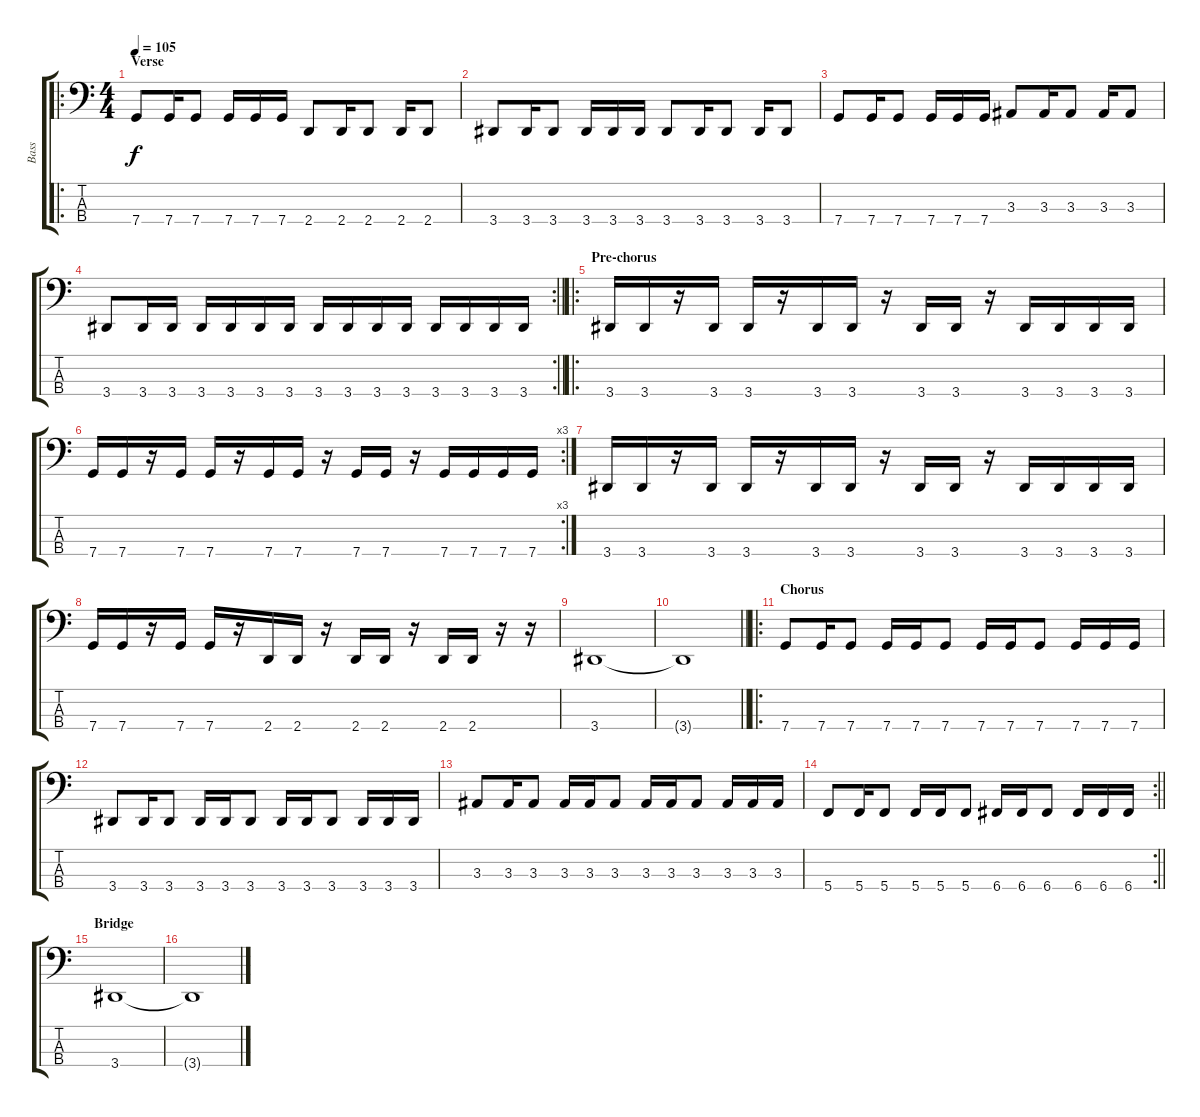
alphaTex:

\track ("Bass" "Bass") {instrument electricbasspick}
\staff {score tabs}
\tuning (F2 C2 G1 C1) {hide}
\ro
\ts (4 4)
\section ("" "Verse")
\tempo 105
\clef f4
\ks c
7.4.8{dy f} 7.4.16 7.4.8 7.4.16 7.4.16 7.4.16 2.4.8 2.4.16 2.4.8 2.4.16 2.4.8 |
3.4.8 3.4.16 3.4.8 3.4.16 3.4.16 3.4.16 3.4.8 3.4.16 3.4.8 3.4.16 3.4.8 |
7.4.8 7.4.16 7.4.8 7.4.16 7.4.16 7.4.16 3.3.8 3.3.16 3.3.8 3.3.16 3.3.8 |
\rc 2
\barLineRight lightlight
3.4.8 3.4.16 3.4.16 3.4.16 3.4.16 3.4.16 3.4.16 3.4.16 3.4.16 3.4.16 3.4.16 3.4.16 3.4.16 3.4.16 3.4.16 |
\ro
\section ("" "Pre-chorus")
3.4.16 3.4.16 r.16 3.4.16 3.4.16 r.16 3.4.16 3.4.16 r.16 3.4.16 3.4.16 r.16 3.4.16 3.4.16 3.4.16 3.4.16 |
\rc 3
7.4.16 7.4.16 r.16 7.4.16 7.4.16 r.16 7.4.16 7.4.16 r.16 7.4.16 7.4.16 r.16 7.4.16 7.4.16 7.4.16 7.4.16 |
3.4.16 3.4.16 r.16 3.4.16 3.4.16 r.16 3.4.16 3.4.16 r.16 3.4.16 3.4.16 r.16 3.4.16 3.4.16 3.4.16 3.4.16 |
7.4.16 7.4.16 r.16 7.4.16 7.4.16 r.16 2.4.16 2.4.16 r.16 2.4.16 2.4.16 r.16 2.4.16 2.4.16 r.16 r.16 |
3.4.1 |
\barLineRight lightlight
3.4{t}.1 |
\ro
\section ("" "Chorus")
7.4.8 7.4.16 7.4.8 7.4.16 7.4.16 7.4.8 7.4.16 7.4.16 7.4.8 7.4.16 7.4.16 7.4.16 |
3.4.8 3.4.16 3.4.8 3.4.16 3.4.16 3.4.8 3.4.16 3.4.16 3.4.8 3.4.16 3.4.16 3.4.16 |
3.3.8 3.3.16 3.3.8 3.3.16 3.3.16 3.3.8 3.3.16 3.3.16 3.3.8 3.3.16 3.3.16 3.3.16 |
\rc 2
\barLineRight lightlight
5.4.8 5.4.16 5.4.8 5.4.16 5.4.16 5.4.8 6.4.16 6.4.16 6.4.8 6.4.16 6.4.16 6.4.16 |
\section ("" "Bridge")
3.4.1 |
3.4{t}.1
